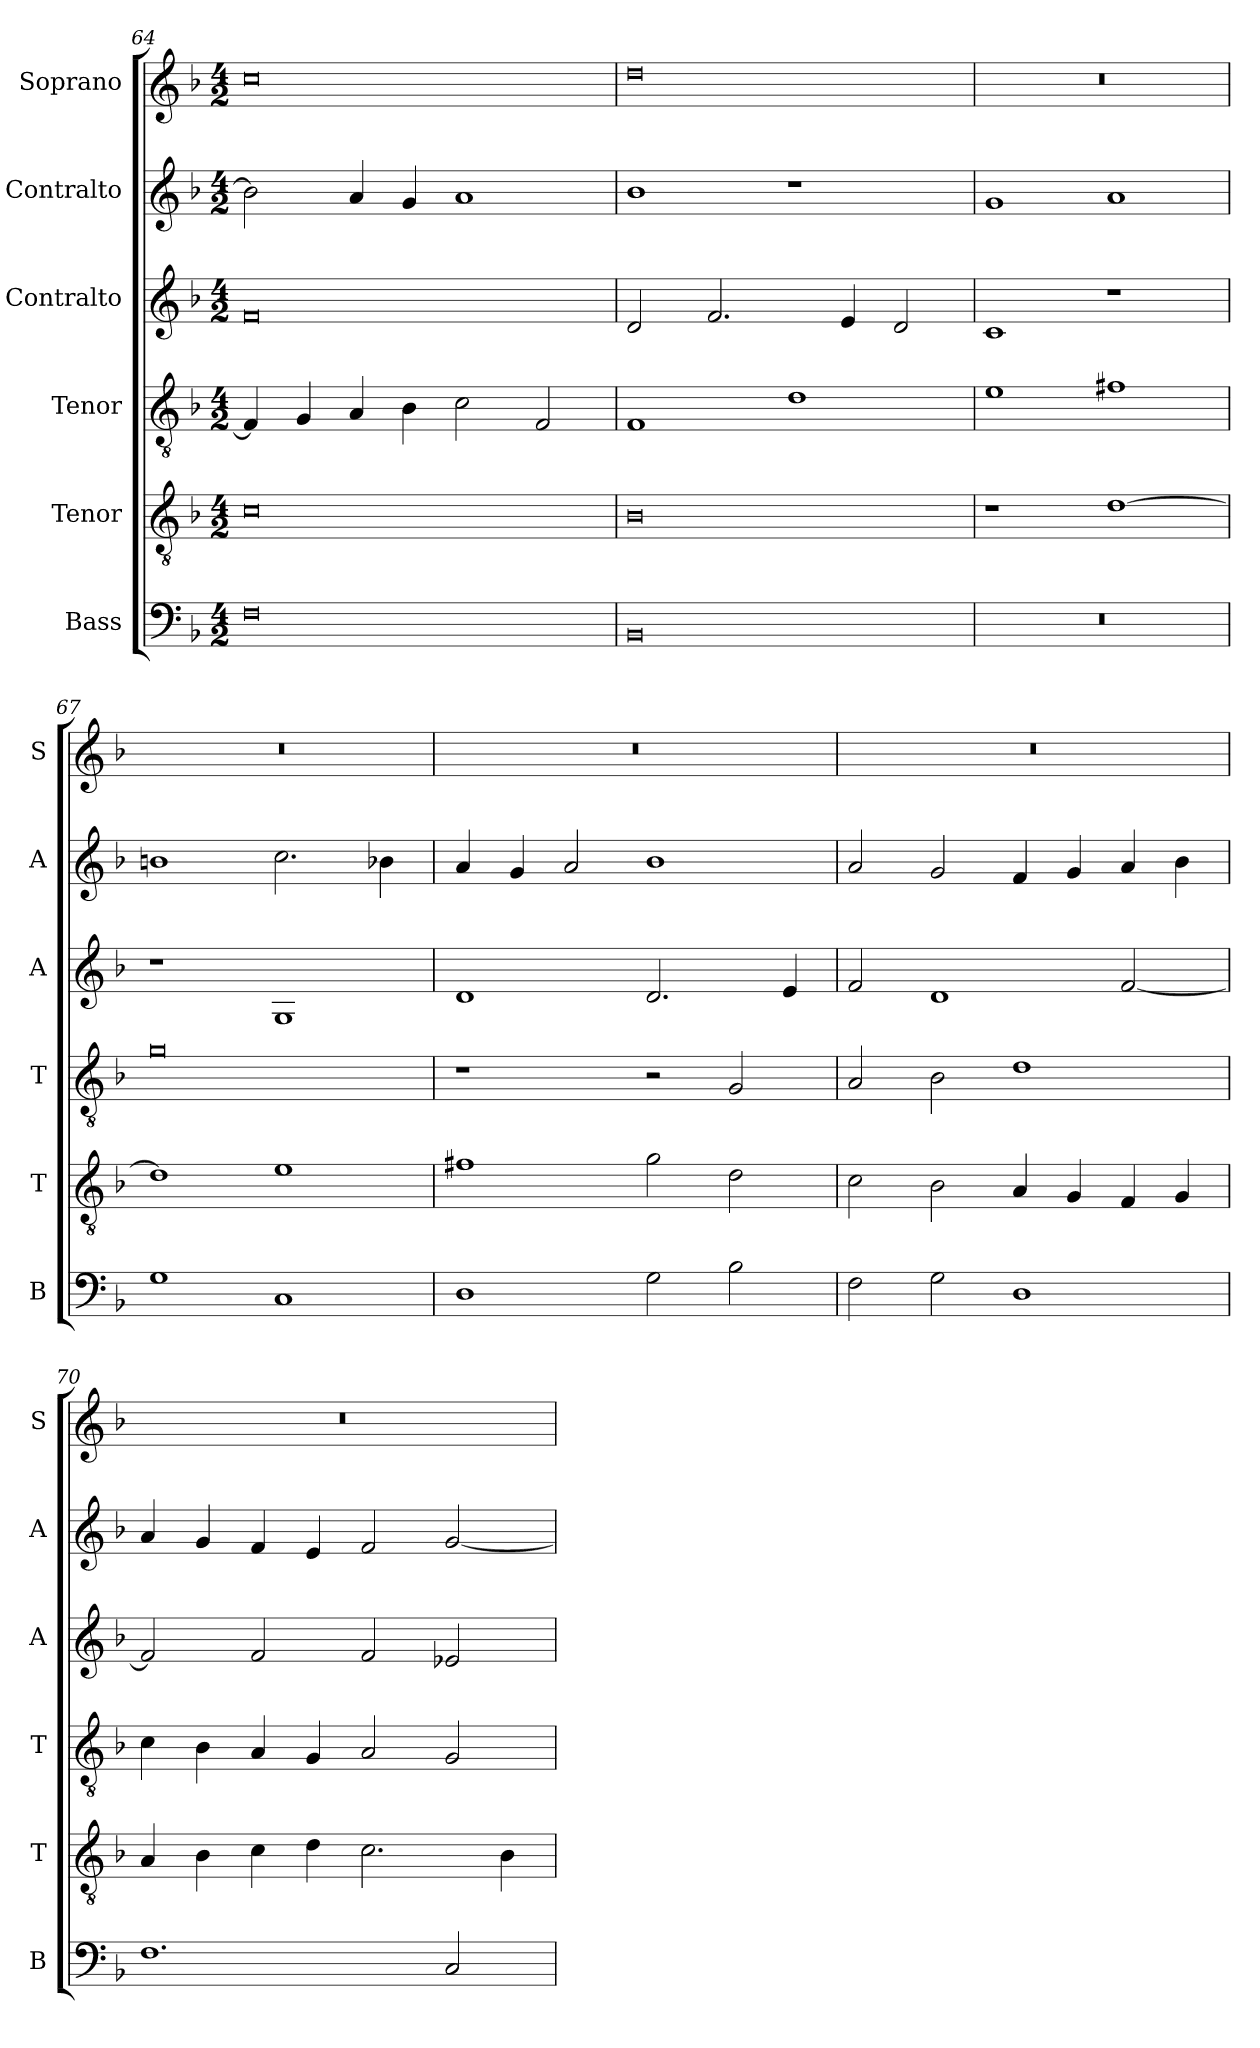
**kern	**kern	**kern	**kern	**kern	**kern
*part6	*part5	*part4	*part3	*part2	*part1
*staff6	*staff5	*staff4	*staff3	*staff2	*staff1
*I"Bass	*I"Tenor	*I"Tenor	*I"Contralto	*I"Contralto	*I"Soprano
*I'B	*I'T	*I'T	*I'A	*I'A	*I'S
*clefF4	*clefGv2	*clefGv2	*clefG2	*clefG2	*clefG2
*k[b-]	*k[b-]	*k[b-]	*k[b-]	*k[b-]	*k[b-]
*G:dor	*G:dor	*G:dor	*G:dor	*G:dor	*G:dor
*M4/2	*M4/2	*M4/2	*M4/2	*M4/2	*M4/2
=64	=64	=64	=64	=64	=64
0F	0c	4F]	0f	2b-]	0cc
.	.	4G	.	.	.
.	.	4A	.	4a	.
.	.	4B-	.	4g	.
.	.	2c	.	1a	.
.	.	2F	.	.	.
=65	=65	=65	=65	=65	=65
0BB-	0B-	1F	2d	1b-	0dd
.	.	.	2.f	.	.
.	.	1d	.	1r	.
.	.	.	4e	.	.
.	.	.	2d	.	.
=66	=66	=66	=66	=66	=66
0r	1r	1e	1c	1g	0r
.	[1d	1f#X	1r	1a	.
=67	=67	=67	=67	=67	=67
1G	1d]	0g	1r	1bn	0r
1C	1e	.	1G	2.cc	.
.	.	.	.	4b-X	.
=68	=68	=68	=68	=68	=68
1D	1f#X	1r	1d	4a	0r
.	.	.	.	4g	.
.	.	.	.	2a	.
2G	2g	2r	2.d	1b-	.
2B-	2d	2G	.	.	.
.	.	.	4e	.	.
=69	=69	=69	=69	=69	=69
2F	2c	2A	2f	2a	0r
2G	2B-	2B-	1d	2g	.
1D	4A	1d	.	4f	.
.	4G	.	.	4g	.
.	4F	.	[2f	4a	.
.	4G	.	.	4b-	.
=70	=70	=70	=70	=70	=70
1.F	4A	4c	2f]	4a	0r
.	4B-	4B-	.	4g	.
.	4c	4A	2f	4f	.
.	4d	4G	.	4e	.
.	2.c	2A	2f	2f	.
2C	.	2G	2e-X	[2g	.
.	4B-	.	.	.	.
=	=	=	=	=	=
*-	*-	*-	*-	*-	*-
